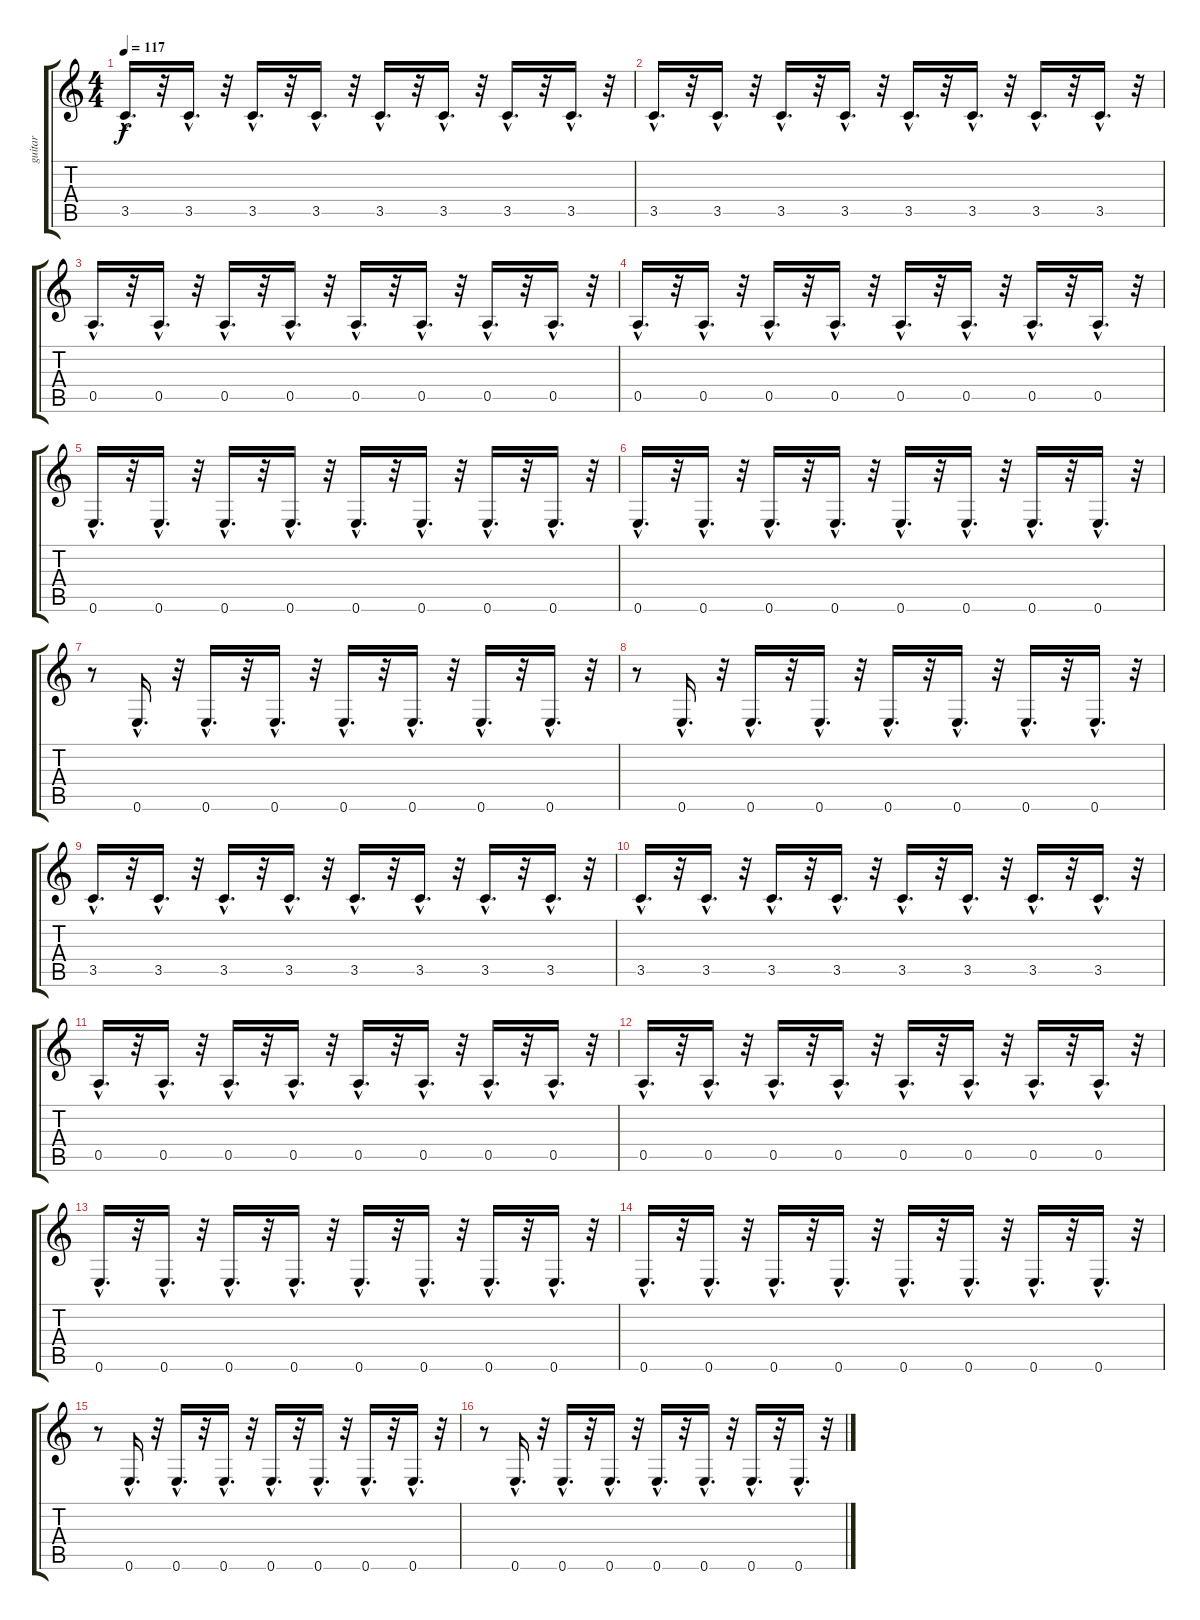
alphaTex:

\track ("guitar" "guitar") {instrument electricguitarclean}
\staff {score tabs}
\tuning (E4 B3 G3 D3 A2 E2) {hide}
\ts (4 4)
\tempo 117
\clef g2
\ks c
3.5{hac}.16{d dy f} r.32 3.5{hac}.16{d} r.32 3.5{hac}.16{d} r.32 3.5{hac}.16{d} r.32 3.5{hac}.16{d} r.32 3.5{hac}.16{d} r.32 3.5{hac}.16{d} r.32 3.5{hac}.16{d} r.32 |
3.5{hac}.16{d} r.32 3.5{hac}.16{d} r.32 3.5{hac}.16{d} r.32 3.5{hac}.16{d} r.32 3.5{hac}.16{d} r.32 3.5{hac}.16{d} r.32 3.5{hac}.16{d} r.32 3.5{hac}.16{d} r.32 |
0.5{hac}.16{d} r.32 0.5{hac}.16{d} r.32 0.5{hac}.16{d} r.32 0.5{hac}.16{d} r.32 0.5{hac}.16{d} r.32 0.5{hac}.16{d} r.32 0.5{hac}.16{d} r.32 0.5{hac}.16{d} r.32 |
0.5{hac}.16{d} r.32 0.5{hac}.16{d} r.32 0.5{hac}.16{d} r.32 0.5{hac}.16{d} r.32 0.5{hac}.16{d} r.32 0.5{hac}.16{d} r.32 0.5{hac}.16{d} r.32 0.5{hac}.16{d} r.32 |
0.6{hac}.16{d} r.32 0.6{hac}.16{d} r.32 0.6{hac}.16{d} r.32 0.6{hac}.16{d} r.32 0.6{hac}.16{d} r.32 0.6{hac}.16{d} r.32 0.6{hac}.16{d} r.32 0.6{hac}.16{d} r.32 |
0.6{hac}.16{d} r.32 0.6{hac}.16{d} r.32 0.6{hac}.16{d} r.32 0.6{hac}.16{d} r.32 0.6{hac}.16{d} r.32 0.6{hac}.16{d} r.32 0.6{hac}.16{d} r.32 0.6{hac}.16{d} r.32 |
r.8 0.6{hac}.16{d} r.32 0.6{hac}.16{d} r.32 0.6{hac}.16{d} r.32 0.6{hac}.16{d} r.32 0.6{hac}.16{d} r.32 0.6{hac}.16{d} r.32 0.6{hac}.16{d} r.32 |
r.8 0.6{hac}.16{d} r.32 0.6{hac}.16{d} r.32 0.6{hac}.16{d} r.32 0.6{hac}.16{d} r.32 0.6{hac}.16{d} r.32 0.6{hac}.16{d} r.32 0.6{hac}.16{d} r.32 |
3.5{hac}.16{d} r.32 3.5{hac}.16{d} r.32 3.5{hac}.16{d} r.32 3.5{hac}.16{d} r.32 3.5{hac}.16{d} r.32 3.5{hac}.16{d} r.32 3.5{hac}.16{d} r.32 3.5{hac}.16{d} r.32 |
3.5{hac}.16{d} r.32 3.5{hac}.16{d} r.32 3.5{hac}.16{d} r.32 3.5{hac}.16{d} r.32 3.5{hac}.16{d} r.32 3.5{hac}.16{d} r.32 3.5{hac}.16{d} r.32 3.5{hac}.16{d} r.32 |
0.5{hac}.16{d} r.32 0.5{hac}.16{d} r.32 0.5{hac}.16{d} r.32 0.5{hac}.16{d} r.32 0.5{hac}.16{d} r.32 0.5{hac}.16{d} r.32 0.5{hac}.16{d} r.32 0.5{hac}.16{d} r.32 |
0.5{hac}.16{d} r.32 0.5{hac}.16{d} r.32 0.5{hac}.16{d} r.32 0.5{hac}.16{d} r.32 0.5{hac}.16{d} r.32 0.5{hac}.16{d} r.32 0.5{hac}.16{d} r.32 0.5{hac}.16{d} r.32 |
0.6{hac}.16{d} r.32 0.6{hac}.16{d} r.32 0.6{hac}.16{d} r.32 0.6{hac}.16{d} r.32 0.6{hac}.16{d} r.32 0.6{hac}.16{d} r.32 0.6{hac}.16{d} r.32 0.6{hac}.16{d} r.32 |
0.6{hac}.16{d} r.32 0.6{hac}.16{d} r.32 0.6{hac}.16{d} r.32 0.6{hac}.16{d} r.32 0.6{hac}.16{d} r.32 0.6{hac}.16{d} r.32 0.6{hac}.16{d} r.32 0.6{hac}.16{d} r.32 |
r.8 0.6{hac}.16{d} r.32 0.6{hac}.16{d} r.32 0.6{hac}.16{d} r.32 0.6{hac}.16{d} r.32 0.6{hac}.16{d} r.32 0.6{hac}.16{d} r.32 0.6{hac}.16{d} r.32 |
r.8 0.6{hac}.16{d} r.32 0.6{hac}.16{d} r.32 0.6{hac}.16{d} r.32 0.6{hac}.16{d} r.32 0.6{hac}.16{d} r.32 0.6{hac}.16{d} r.32 0.6{hac}.16{d} r.32
